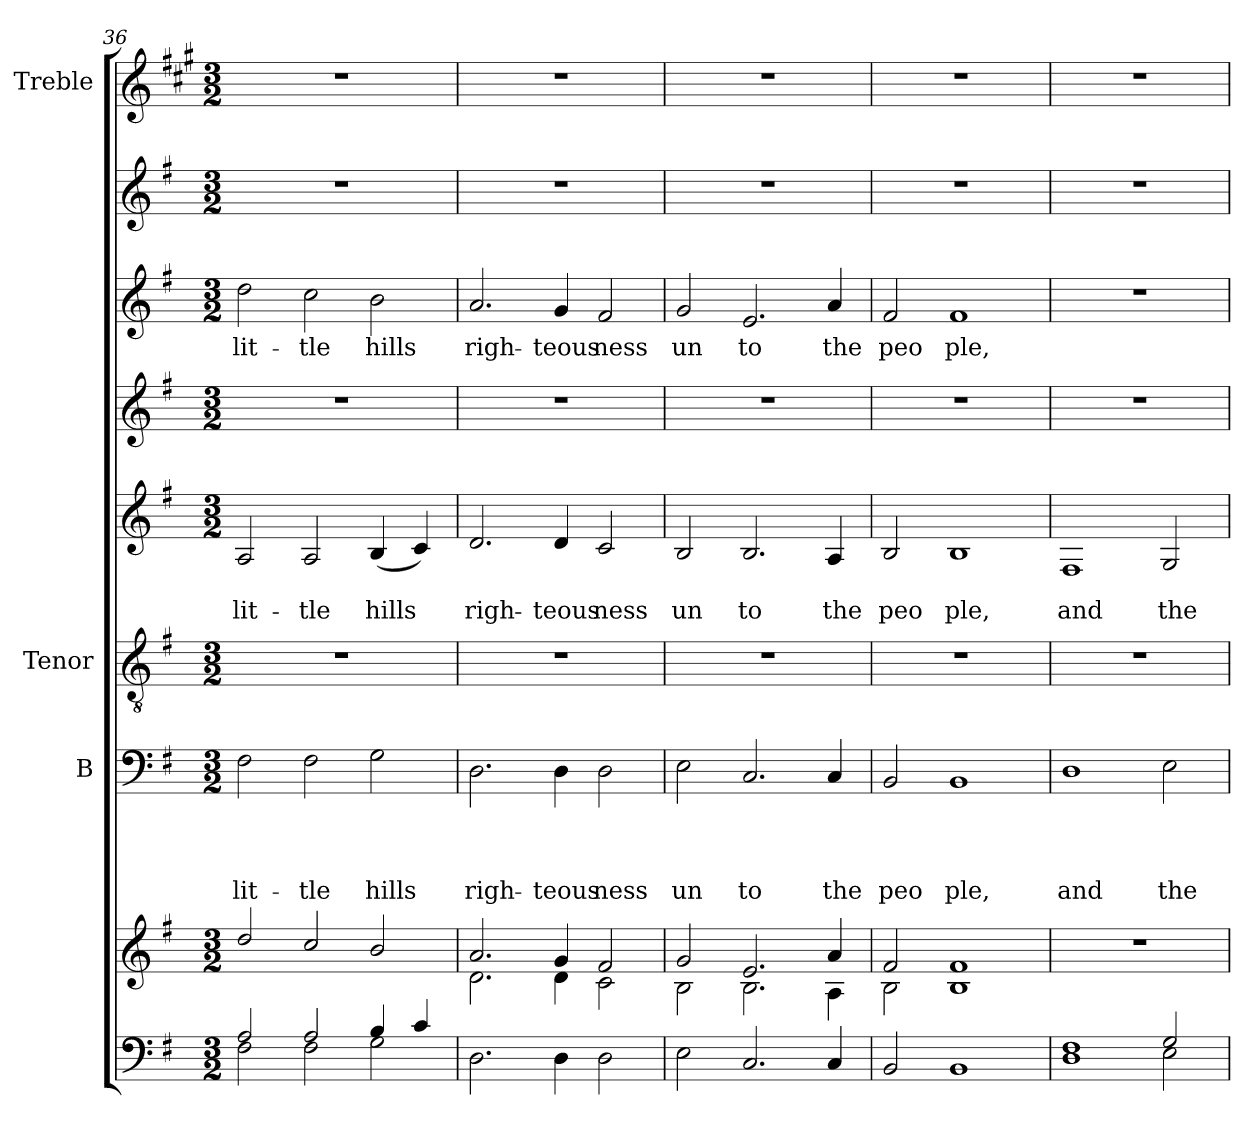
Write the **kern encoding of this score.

**kern	**kern	**kern	**text	**text	**text	**text	**kern	**kern	**text	**text	**kern	**kern	**text	**kern	**kern
*part9	*part8	*part7	*part7	*part7	*part7	*part7	*part6	*part5	*part5	*part5	*part4	*part3	*part3	*part2	*part1
*staff9	*staff8	*staff7	*staff7	*staff7	*staff7	*staff7	*staff6	*staff5	*staff5	*staff5	*staff4	*staff3	*staff3	*staff2	*staff1
*	*	*I"B	*	*	*	*	*I"Tenor	*	*	*	*	*	*	*	*I"Treble
*	*	*I'B	*	*	*	*	*I'T	*	*	*	*	*	*	*	*
*clefF4	*clefG2	*clefF4	*	*	*	*	*clefGv2	*clefG2	*	*	*clefG2	*clefG2	*	*clefG2	*clefG2
*	*	*	*	*	*	*	*	*	*	*	*	*	*	*	*ITrd1c2
*k[f#]	*k[f#]	*k[f#]	*	*	*	*	*k[f#]	*k[f#]	*	*	*k[f#]	*k[f#]	*	*k[f#]	*k[f#]
*G:	*G:	*G:	*	*	*	*	*G:	*G:	*	*	*G:	*G:	*	*G:	*G:
*M3/2	*M3/2	*M3/2	*	*	*	*	*M3/2	*M3/2	*	*	*M3/2	*M3/2	*	*M3/2	*M3/2
=36	=36	=36	=36	=36	=36	=36	=36	=36	=36	=36	=36	=36	=36	=36	=36
*^	*	*	*	*	*	*	*	*	*	*	*	*	*	*	*
!	!	!	!	!	!	!	!LO:LY:b	!LO:N:vis=1	!	!	!LO:LY:b	!LO:N:vis=1	!	!LO:LY:b	!	!
2F#\	2A/	2dd/	2F#\	.	.	.	lit-	1.r	2A/	.	lit-	1.r	2dd\	lit-	1.r	1.r
!	!	!	!	!	!	!	!LO:LY:b	!	!	!	!LO:LY:b	!	!	!LO:LY:b	!	!
2F#\	2A/	2cc/	2F#\	.	.	.	-tle	.	2A/	.	-tle	.	2cc\	-tle	.	.
!	!	!	!	!	!	!	!LO:LY:b	!	!	!	!LO:LY:b	!	!	!LO:LY:b	!	!
2G\	4B/	2b/	2G\	.	.	.	hills	.	(<4B/	.	hills	.	2b\	hills	.	.
.	4c/	.	.	.	.	.	.	.	4c/)	.	.	.	.	.	.	.
=37	=37	=37	=37	=37	=37	=37	=37	=37	=37	=37	=37	=37	=37	=37	=37	=37
*	*	*^	*	*	*	*	*	*	*	*	*	*	*	*	*	*
!	!	!	!	!	!	!	!	!LO:LY:b	!LO:N:vis=1	!	!	!LO:LY:b	!LO:N:vis=1	!	!LO:LY:b	!	!
*v	*v	*	*	*	*	*	*	*	*	*	*	*	*	*	*	*	*
2.D\	2.d\	2.a/	2.D\	.	.	.	righ-	1.r	2.d/	.	righ-	1.r	2.a/	righ-	1.r	1.r
!	!	!	!	!	!	!	!LO:LY:b	!	!	!	!LO:LY:b	!	!	!LO:LY:b	!	!
4D\	4d\	4g/	4D\	.	.	.	-teous	.	4d/	.	-teous	.	4g/	-teous	.	.
!	!	!	!	!	!	!	!LO:LY:b	!	!	!	!LO:LY:b	!	!	!LO:LY:b	!	!
2D\	2c\	2f#/	2D\	.	.	.	ness	.	2c/	.	ness	.	2f#/	ness	.	.
!!LO:PB:g=z
=38	=38	=38	=38	=38	=38	=38	=38	=38	=38	=38	=38	=38	=38	=38	=38	=38
!	!	!	!	!	!	!	!LO:LY:b	!LO:N:vis=1	!	!	!LO:LY:b	!LO:N:vis=1	!	!LO:LY:b	!	!
2E\	2B\	2g/	2E\	.	.	.	un	1.r	2B/	.	un	1.r	2g/	un	1.r	1.r
!	!	!	!	!	!	!	!LO:LY:b	!	!	!	!LO:LY:b	!	!	!LO:LY:b	!	!
2.C/	2.B\	2.e/	2.C/	.	.	.	to	.	2.B/	.	to	.	2.e/	to	.	.
!	!	!	!	!	!	!	!LO:LY:b	!	!	!	!LO:LY:b	!	!	!LO:LY:b	!	!
4C/	4A\	4a/	4C/	.	.	.	the	.	4A/	.	the	.	4a/	the	.	.
=39	=39	=39	=39	=39	=39	=39	=39	=39	=39	=39	=39	=39	=39	=39	=39	=39
!	!	!	!	!	!	!	!LO:LY:b	!LO:N:vis=1	!	!	!LO:LY:b	!LO:N:vis=1	!	!LO:LY:b	!	!
2BB/	2B\	2f#/	2BB/	.	.	.	peo	1.r	2B/	.	peo	1.r	2f#/	peo	1.r	1.r
!	!	!	!	!	!	!	!LO:LY:b	!	!	!	!LO:LY:b	!	!	!LO:LY:b	!	!
1BB	1f#	1B	1BB	.	.	.	ple,	.	1B	.	ple,	.	1f#	ple,	.	.
=40	=40	=40	=40	=40	=40	=40	=40	=40	=40	=40	=40	=40	=40	=40	=40	=40
*^	*	*	*	*	*	*	*	*	*	*	*	*	*	*	*	*
!	!	!LO:N:vis=1	!	!	!	!	!	!LO:LY:b	!LO:N:vis=1	!	!	!LO:LY:b	!LO:N:vis=1	!LO:N:vis=1	!	!	!
*	*	*v	*v	*	*	*	*	*	*	*	*	*	*	*	*	*	*
1F#	1D	1.r	1D	.	.	.	and	1.r	1F#	.	and	1.r	1.r	.	1.r	1.r
!	!	!	!	!	!	!	!LO:LY:b	!	!	!	!LO:LY:b	!	!	!	!	!
2G/	2E\	.	2E\	.	.	.	the	.	2G/	.	the	.	.	.	.	.
*v	*v	*	*	*	*	*	*	*	*	*	*	*	*	*	*	*
=	=	=	=	=	=	=	=	=	=	=	=	=	=	=	=
*-	*-	*-	*-	*-	*-	*-	*-	*-	*-	*-	*-	*-	*-	*-	*-
